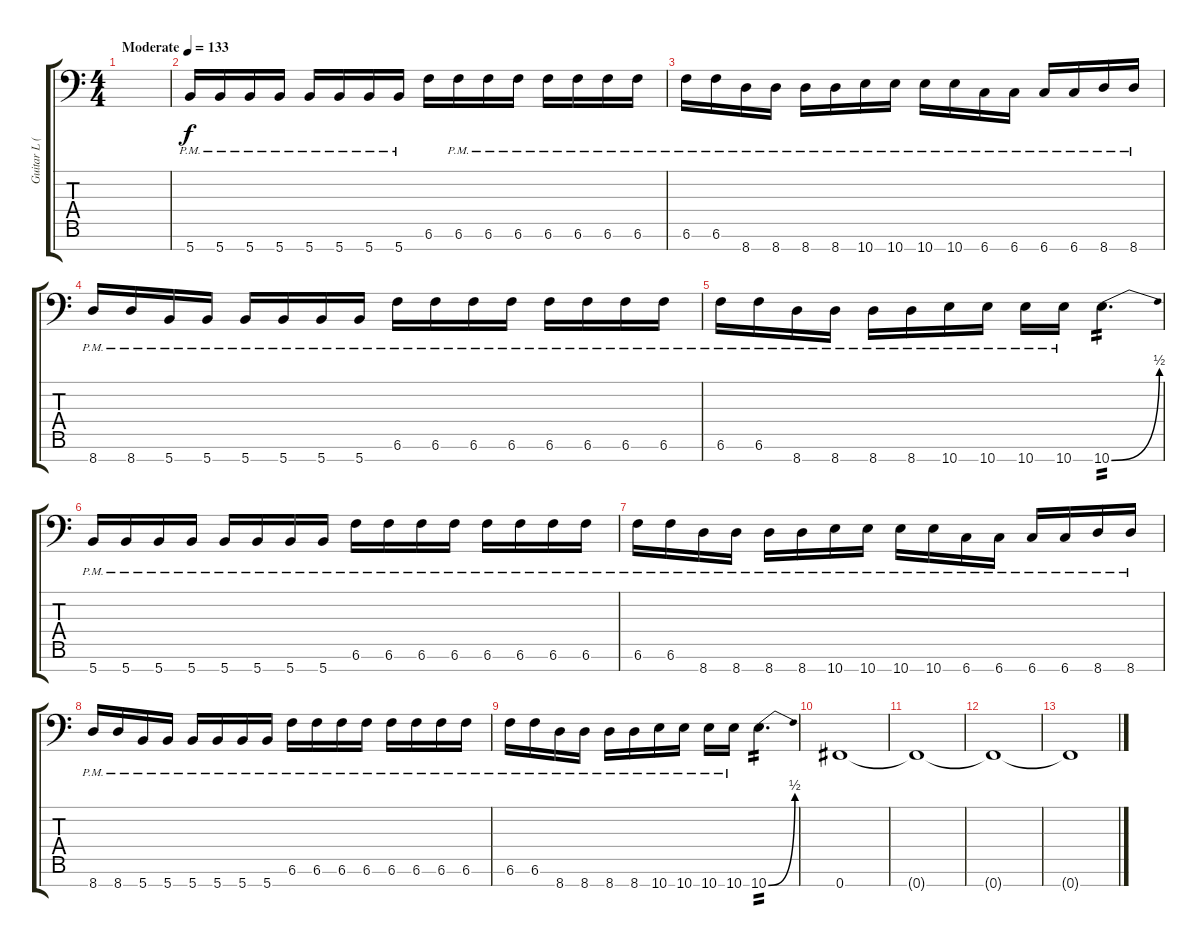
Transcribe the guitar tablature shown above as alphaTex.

\track ("Guitar L (Bottom 7)" "Guitar L (") {instrument distortionguitar}
\staff {score tabs}
\tuning (B3 G3 D3 A2 E2 B1 Gb1) {hide}
\ts (4 4)
\tempo (133 "Moderate")
\clef f4
\ks c
|
5.7{pm}.16 5.7{pm}.16 5.7{pm}.16 5.7{pm}.16 5.7{pm}.16 5.7{pm}.16 5.7{pm}.16 5.7{pm}.16 6.6.16 6.6{pm}.16 6.6{pm}.16 6.6{pm}.16 6.6{pm}.16 6.6{pm}.16 6.6{pm}.16 6.6{pm}.16 |
6.6{pm}.16 6.6{pm}.16 8.7{pm}.16 8.7{pm}.16 8.7{pm}.16 8.7{pm}.16 10.7{pm}.16 10.7{pm}.16 10.7{pm}.16 10.7{pm}.16 6.7{pm}.16 6.7{pm}.16 6.7{pm}.16 6.7{pm}.16 8.7{pm}.16 8.7{pm}.16 |
8.7{pm}.16 8.7{pm}.16 5.7{pm}.16 5.7{pm}.16 5.7{pm}.16 5.7{pm}.16 5.7{pm}.16 5.7{pm}.16 6.6{pm}.16 6.6{pm}.16 6.6{pm}.16 6.6{pm}.16 6.6{pm}.16 6.6{pm}.16 6.6{pm}.16 6.6{pm}.16 |
6.6{pm}.16 6.6{pm}.16 8.7{pm}.16 8.7{pm}.16 8.7{pm}.16 8.7{pm}.16 10.7{pm}.16 10.7{pm}.16 10.7{pm}.16 10.7{pm}.16 10.7{be (bend 0 0 60 2)}.4{d tp 2} |
5.7{pm}.16 5.7{pm}.16 5.7{pm}.16 5.7{pm}.16 5.7{pm}.16 5.7{pm}.16 5.7{pm}.16 5.7{pm}.16 6.6{pm}.16 6.6{pm}.16 6.6{pm}.16 6.6{pm}.16 6.6{pm}.16 6.6{pm}.16 6.6{pm}.16 6.6{pm}.16 |
6.6{pm}.16 6.6{pm}.16 8.7{pm}.16 8.7{pm}.16 8.7{pm}.16 8.7{pm}.16 10.7{pm}.16 10.7{pm}.16 10.7{pm}.16 10.7{pm}.16 6.7{pm}.16 6.7{pm}.16 6.7{pm}.16 6.7{pm}.16 8.7{pm}.16 8.7{pm}.16 |
8.7{pm}.16 8.7{pm}.16 5.7{pm}.16 5.7{pm}.16 5.7{pm}.16 5.7{pm}.16 5.7{pm}.16 5.7{pm}.16 6.6{pm}.16 6.6{pm}.16 6.6{pm}.16 6.6{pm}.16 6.6{pm}.16 6.6{pm}.16 6.6{pm}.16 6.6{pm}.16 |
6.6{pm}.16 6.6{pm}.16 8.7{pm}.16 8.7{pm}.16 8.7{pm}.16 8.7{pm}.16 10.7{pm}.16 10.7{pm}.16 10.7{pm}.16 10.7{pm}.16 10.7{be (bend 0 0 60 2)}.4{d tp 2} |
0.7.1{volume 0} |
0.7{t}.1 |
0.7{t}.1 |
0.7{t}.1
